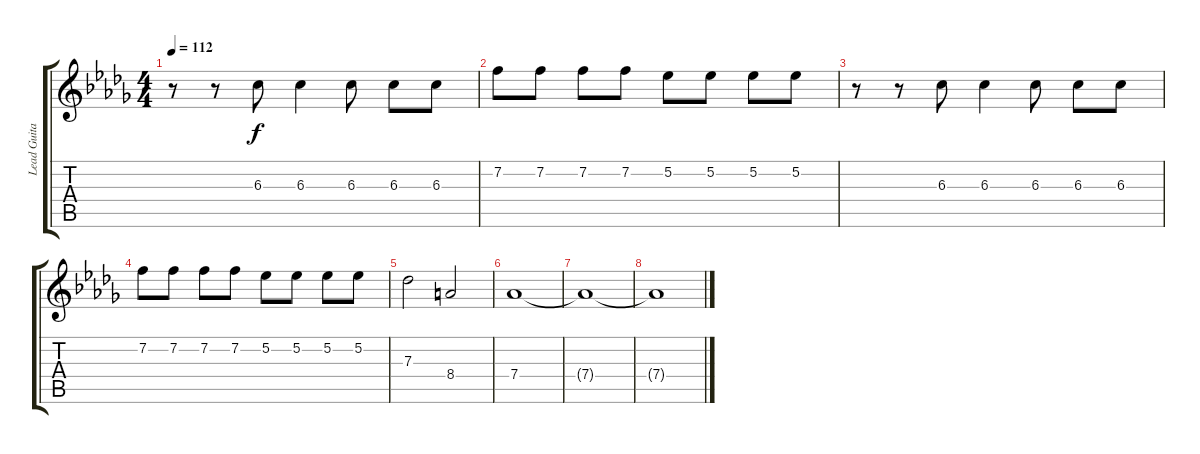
\track ("Lead Guitar" "Lead Guita") {instrument distortionguitar}
\staff {score tabs}
\tuning (Eb4 Bb3 Gb3 Db3 Ab2 Eb2) {hide}
\ts (4 4)
\tempo 112
\clef g2
\ks db
r.8{dy f} r.8 6.3.8 6.3.4 6.3.8 6.3.8 6.3.8 |
7.2.8 7.2.8 7.2.8 7.2.8 5.2.8 5.2.8 5.2.8 5.2.8 |
r.8 r.8 6.3.8 6.3.4 6.3.8 6.3.8 6.3.8 |
7.2.8 7.2.8 7.2.8 7.2.8 5.2.8 5.2.8 5.2.8 5.2.8 |
7.3.2 8.4.2 |
7.4.1 |
7.4{t}.1 |
7.4{t}.1
